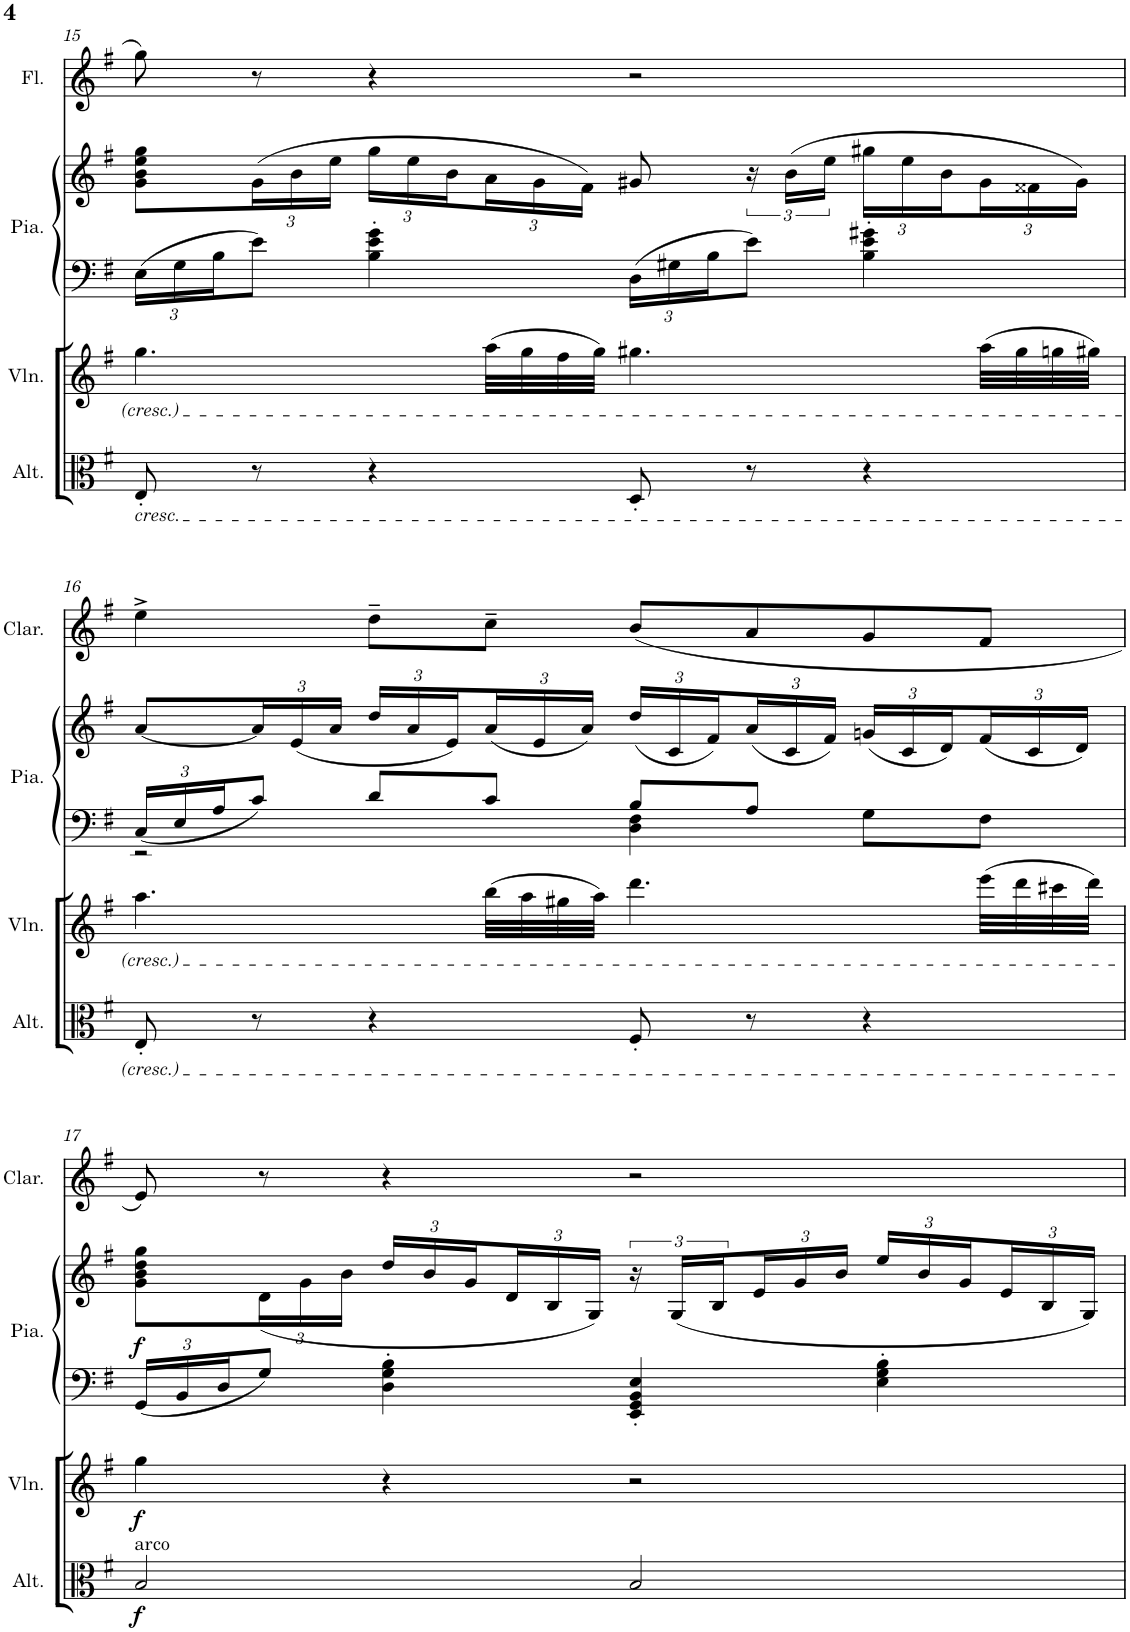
**kern	**dynam	**kern	**dynam	**kern	**kern	**dynam	**kern	**kern
*part5	*part5	*part4	*part4	*part3	*part3	*part3	*part2	*part1
*staff6	*staff6	*staff5	*staff5	*staff4	*staff3	*staff3/4	*staff2	*staff1
*I"Alto	*	*I"Violon	*	*I"Piano	*	*	*I"Clarinette en C	*I"Flûte
*I'Alt.	*	*I'Vln.	*	*I'Pia.	*	*	*I'Clar.	*I'Fl.
!!LO:PB:g=z
*clefC3	*	*clefG2	*	*clefF4	*clefG2	*	*clefG2	*clefG2
*	*	*	*	*	*	*	*Trd1c2	*
*k[f#]	*	*k[f#]	*	*k[f#]	*k[f#]	*	*k[f#]	*k[f#]
*M4/4	*	*M4/4	*	*M4/4	*M4/4	*	*M4/4	*M4/4
*	*	*	*	*Xbrackettup	*	*	*	*
=15	=15	=15	=15	=15	=15	=15	=15	=15
!LO:TX:b:i:t=cresc.	!	!	!	!	!	!	!	!
8E'/	.	4.gg\	.	24E\LL	8g\ 8b\ 8ee\ 8gg\L	.	1r	8gg\
.	.	.	.	24G\	.	.	.	.
.	.	.	.	24B\J	.	.	.	.
*	*	*	*	*	*Xbrackettup	*	*	*
8r	.	.	.	8e\J	(24g\L	.	.	8r
.	.	.	.	.	24b\	.	.	.
.	.	.	.	.	24ee\JJ	.	.	.
4r	.	.	.	4B\' 4e\' 4g\'	24gg\LL	.	.	4r
.	.	.	.	.	24ee\	.	.	.
.	.	.	.	.	24b\	.	.	.
.	.	(32aa\LLL	.	.	24a\	.	.	.
.	.	32gg\	.	.	.	.	.	.
.	.	.	.	.	24g\	.	.	.
.	.	32ff#\	.	.	.	.	.	.
.	.	.	.	.	24f#\JJ)	.	.	.
.	.	32gg\JJJ)	.	.	.	.	.	.
8D'/	.	4.gg#X\	.	24D\LL	8g#X/	.	.	2r
.	.	.	.	24G#X\	.	.	.	.
.	.	.	.	24B\J	.	.	.	.
*	*	*	*	*	*brackettup	*	*	*
8r	.	.	.	8e\J	24r	.	.	.
.	.	.	.	.	(24b\LL	.	.	.
.	.	.	.	.	24ee\JJ	.	.	.
*	*	*	*	*	*Xbrackettup	*	*	*
4r	.	.	.	4B\' 4e\' 4g#X\'	24gg#X\LL	.	.	.
.	.	.	.	.	24ee\	.	.	.
.	.	.	.	.	24b\	.	.	.
.	.	(32aa\LLL	.	.	24g#\	.	.	.
.	.	32gg#\	.	.	.	.	.	.
.	.	.	.	.	24f##X\	.	.	.
.	.	32ggn\	.	.	.	.	.	.
.	.	.	.	.	24g#\JJ)	.	.	.
.	.	32gg#X\JJJ)	.	.	.	.	.	.
!!LO:LB:g=z
=16	=16	=16	=16	=16	=16	=16	=16	=16
*	*	*	*	*^	*	*	*	*
8E'/	.	4.aa\	.	24C/LL	2r	[8a/L	.	4ee^\	1r
.	.	.	.	24E/	.	.	.	.	.
.	.	.	.	24A/J	.	.	.	.	.
8r	.	.	.	8c/J	.	24a/L]	.	.	.
.	.	.	.	.	.	(24e/	.	.	.
.	.	.	.	.	.	24a/JJ	.	.	.
4r	.	.	.	8d/L	.	24dd/LL	.	8dd~\L	.
.	.	.	.	.	.	24a/	.	.	.
.	.	.	.	.	.	24e/)	.	.	.
.	.	(32bb\LLL	.	8c/J	.	(24a/	.	8cc~\J	.
.	.	32aa\	.	.	.	.	.	.	.
.	.	.	.	.	.	24e/	.	.	.
.	.	32gg#X\	.	.	.	.	.	.	.
.	.	.	.	.	.	24a/JJ)	.	.	.
.	.	32aa\JJJ)	.	.	.	.	.	.	.
8F#'/	.	4.ddd\	.	8B/L	4D\ 4F#\	(24dd/LL	.	(8b/L	.
.	.	.	.	.	.	24c/	.	.	.
.	.	.	.	.	.	24f#/)	.	.	.
8r	.	.	.	8A/J	.	(24a/	.	8a/	.
.	.	.	.	.	.	24c/	.	.	.
.	.	.	.	.	.	24f#/JJ)	.	.	.
4r	.	.	.	8ryy	8G\L	(24gn/LL	.	8g/	.
.	.	.	.	.	.	24c/	.	.	.
.	.	.	.	.	.	24d/)	.	.	.
.	.	(32eee\LLL	.	8ryy	8F#\J	(24f#/	.	8f#/J	.
.	.	32ddd\	.	.	.	.	.	.	.
.	.	.	.	.	.	24c/	.	.	.
.	.	32ccc#X\	.	.	.	.	.	.	.
.	.	.	.	.	.	24d/JJ)	.	.	.
.	.	32ddd\JJJ)	.	.	.	.	.	.	.
*	*	*	*	*v	*v	*	*	*	*
!!LO:LB:g=z
=17	=17	=17	=17	=17	=17	=17	=17	=17
!LO:TX:a:t=arco	!	!	!	!	!	!	!	!
!	!LO:DY:b	!	!LO:DY:b	!	!	!LO:DY:b	!	!
2B/	f	4gg\	f	24GG/LL	8g\ 8b\ 8dd\ 8gg\L	f	8e/)	1r
.	.	.	.	24BB/	.	.	.	.
.	.	.	.	24D/J	.	.	.	.
.	.	.	.	8G/J	(<24d\L	.	8r	.
.	.	.	.	.	24g\	.	.	.
.	.	.	.	.	24b\JJ	.	.	.
.	.	4r	.	4D\' 4G\' 4B\'	24dd/LL	.	4r	.
.	.	.	.	.	24b/	.	.	.
.	.	.	.	.	24g/	.	.	.
.	.	.	.	.	24d/	.	.	.
.	.	.	.	.	24B/	.	.	.
.	.	.	.	.	24G/JJ)	.	.	.
*	*	*	*	*	*brackettup	*	*	*
2B/	.	2r	.	4EE/' 4GG/' 4BB/' 4E/'	24r	.	2r	.
.	.	.	.	.	(24G/LL	.	.	.
.	.	.	.	.	24B/	.	.	.
*	*	*	*	*	*Xbrackettup	*	*	*
.	.	.	.	.	24e/	.	.	.
.	.	.	.	.	24g/	.	.	.
.	.	.	.	.	24b/JJ	.	.	.
.	.	.	.	4E\' 4G\' 4B\'	24ee/LL	.	.	.
.	.	.	.	.	24b/	.	.	.
.	.	.	.	.	24g/	.	.	.
.	.	.	.	.	24e/	.	.	.
.	.	.	.	.	24B/	.	.	.
.	.	.	.	.	24G/JJ)	.	.	.
=	=	=	=	=	=	=	=	=
*-	*-	*-	*-	*-	*-	*-	*-	*-
